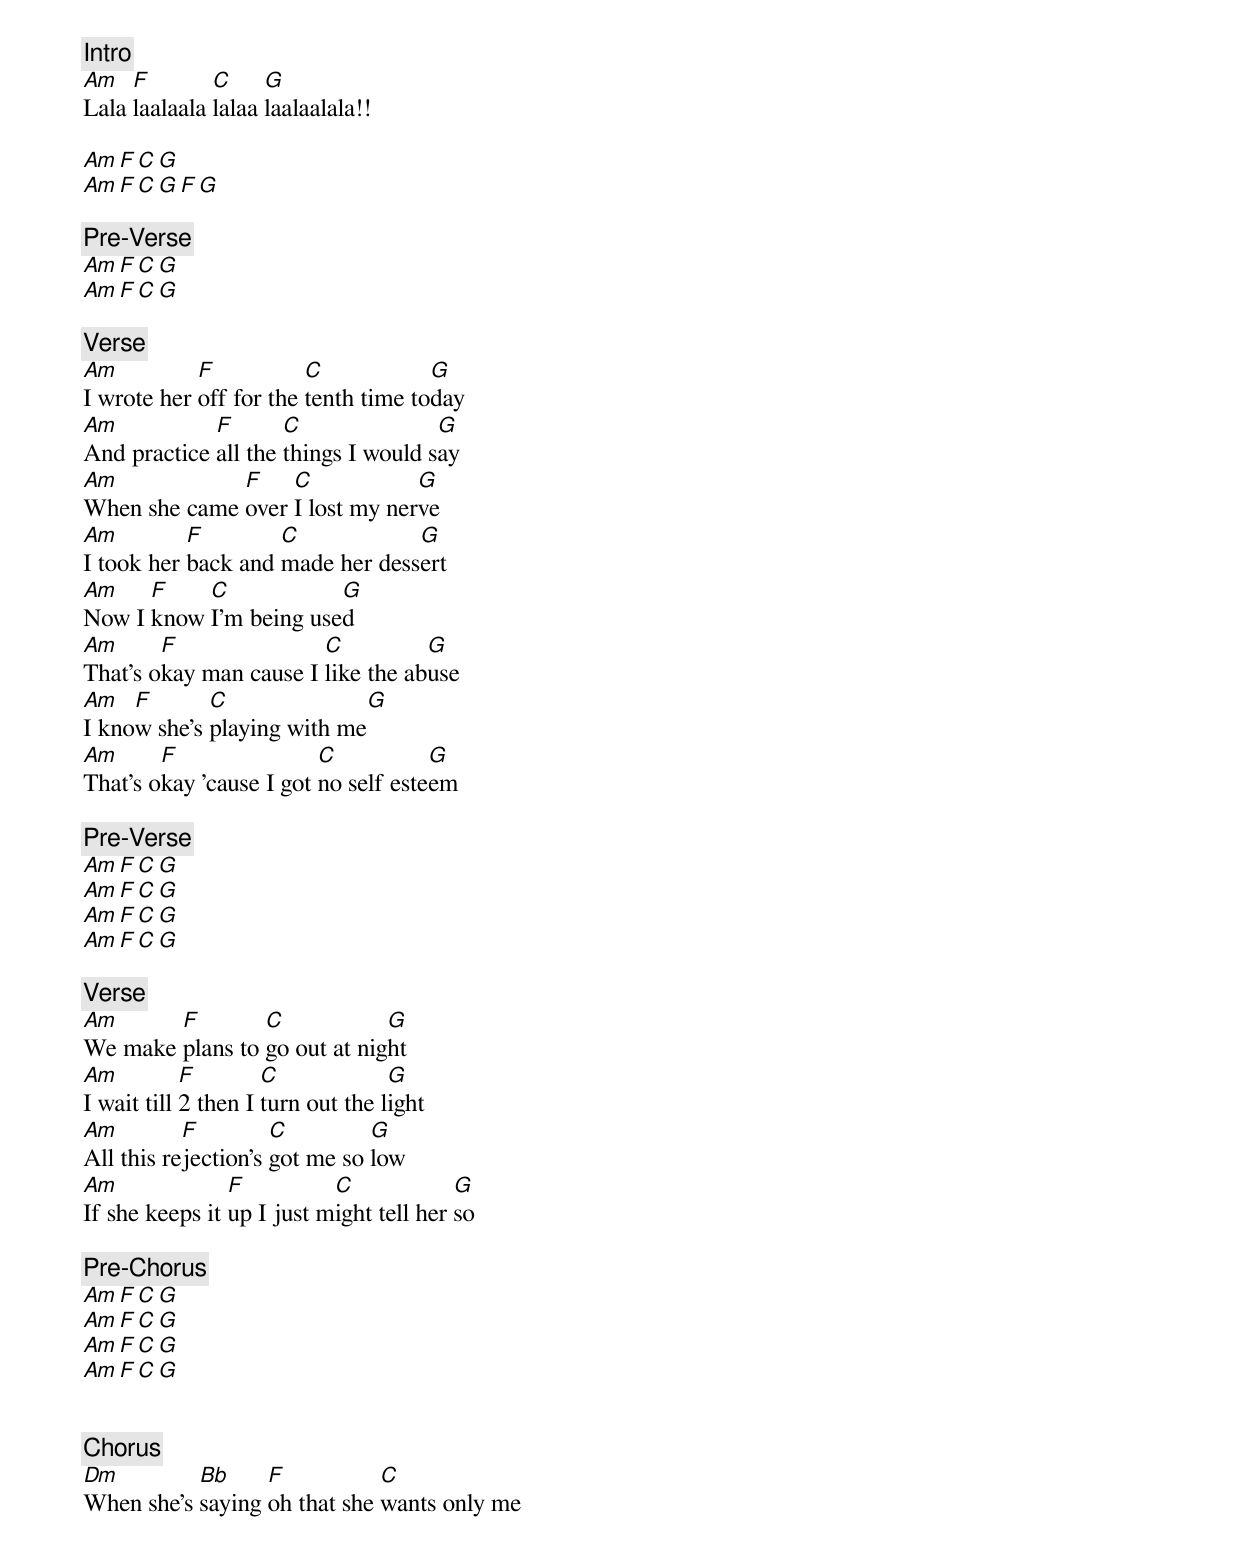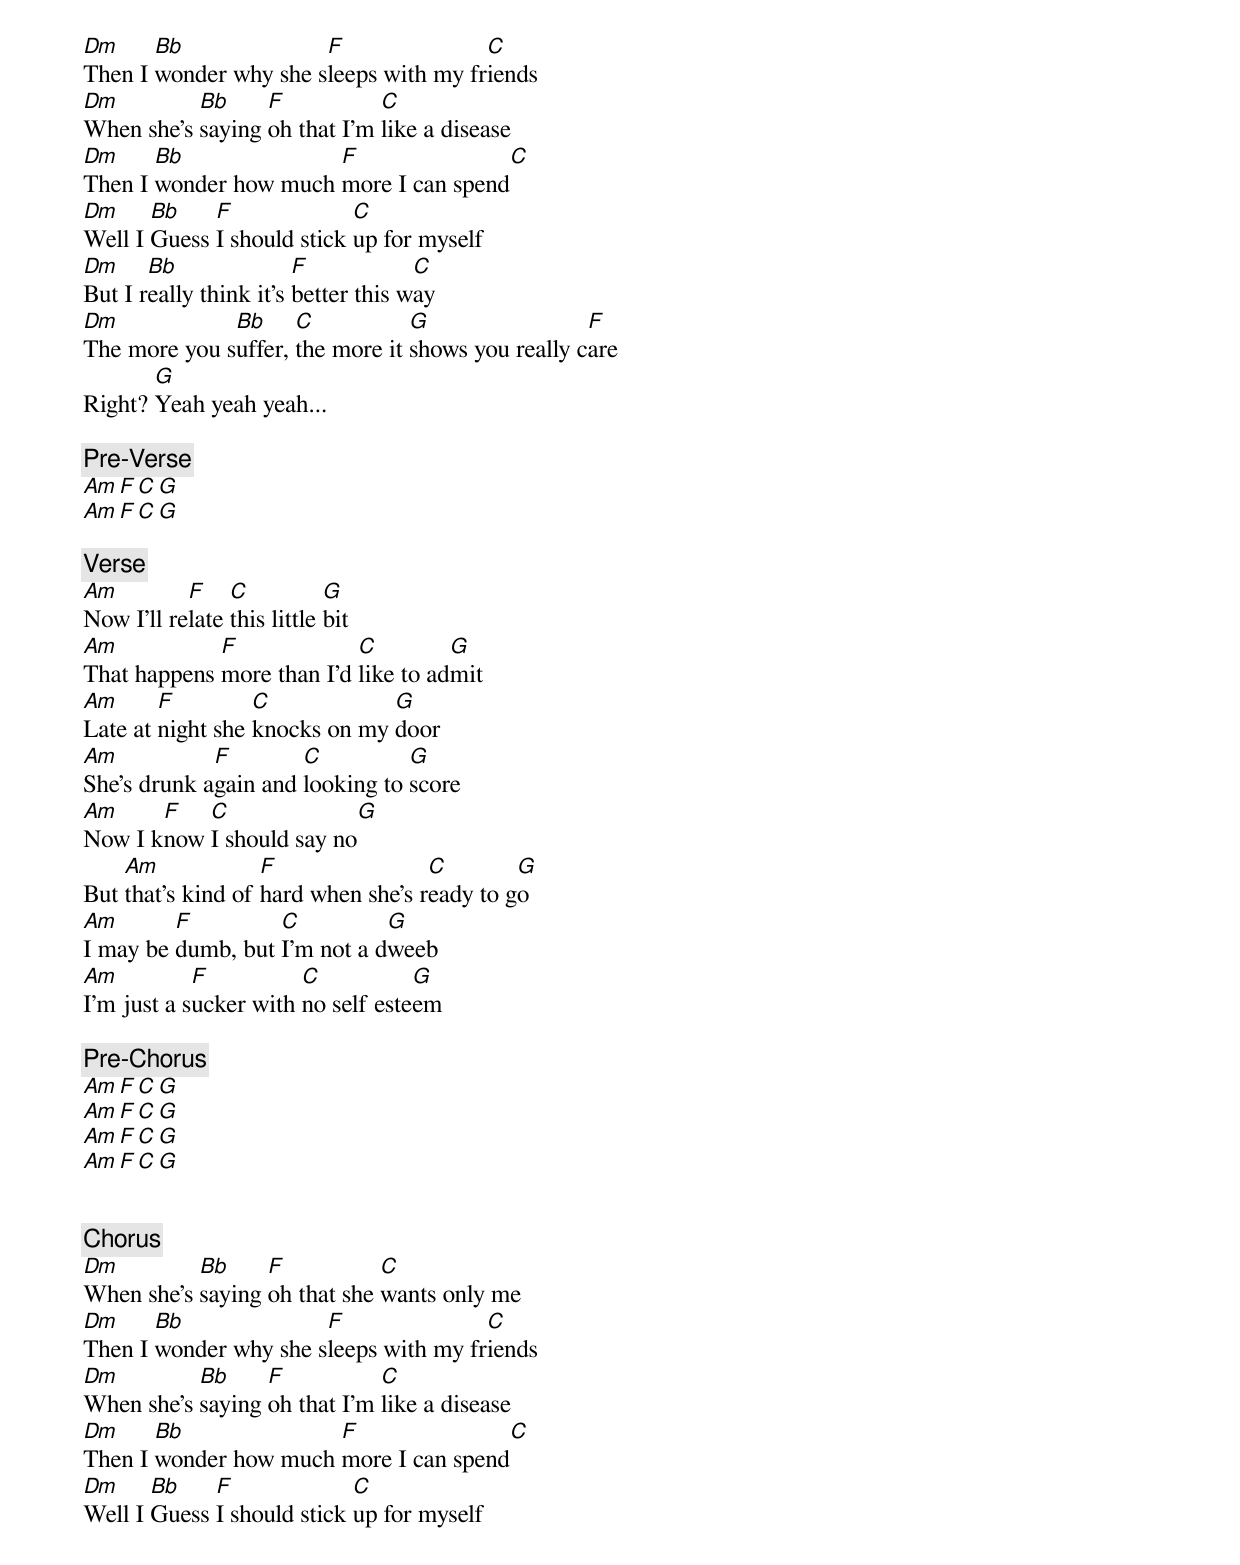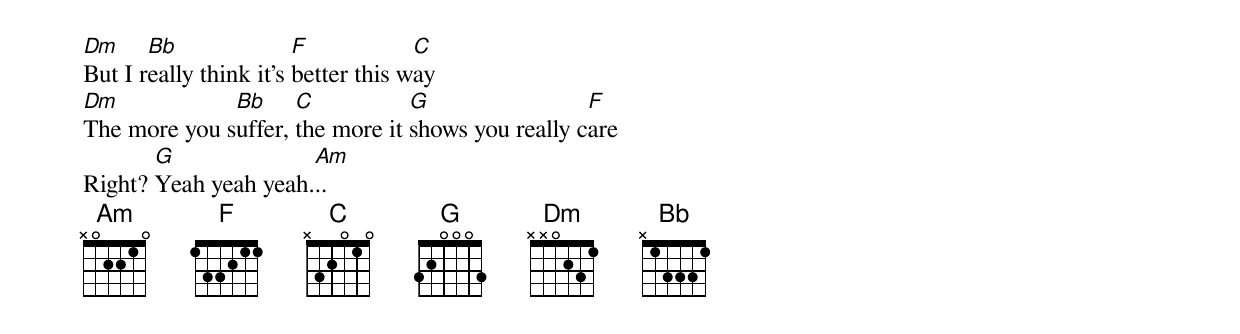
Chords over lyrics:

[Intro]
Am   F        C     G
Lala laalaala lalaa laalaalala!!

Am F C G
Am F C G F G

[Pre-Verse]
Am F C G
Am F C G

[Verse]
Am          F           C            G
I wrote her off for the tenth time today
Am           F       C               G
And practice all the things I would say
Am            F    C            G
When she came over I lost my nerve
Am         F        C            G
I took her back and made her dessert
Am    F    C            G
Now I know I'm being used
Am      F               C          G
That's okay man cause I like the abuse
Am   F       C              G
I know she's playing with me
Am      F                C           G
That's okay 'cause I got no self esteem

[Pre-Verse]
Am F C G
Am F C G
Am F C G
Am F C G

[Verse]
Am      F        C            G
We make plans to go out at night
Am          F        C             G
I wait till 2 then I turn out the light
Am         F         C         G
All this rejection's got me so low
Am              F          C             G
If she keeps it up I just might tell her so

[Pre-Chorus]
Am F C G
Am F C G
Am F C G
Am F C G


[Chorus]
Dm         Bb     F           C
When she's saying oh that she wants only me
Dm     Bb              F               C
Then I wonder why she sleeps with my friends
Dm         Bb     F           C
When she's saying oh that I'm like a disease
Dm     Bb              F               C
Then I wonder how much more I can spend
Dm     Bb    F              C
Well I Guess I should stick up for myself
Dm     Bb               F            C
But I really think it's better this way
Dm            Bb     C           G                 F
The more you suffer, the more it shows you really care
       G
Right? Yeah yeah yeah...

[Pre-Verse]
Am F C G
Am F C G

[Verse]
Am         F    C           G
Now I'll relate this little bit
Am           F             C         G
That happens more than I'd like to admit
Am      F         C            G
Late at night she knocks on my door
Am           F        C          G
She's drunk again and looking to score
Am     F   C              G
Now I know I should say no
    Am             F                C        G
But that's kind of hard when she's ready to go
Am       F         C          G
I may be dumb, but I'm not a dweeb
Am          F          C           G
I'm just a sucker with no self esteem

[Pre-Chorus]
Am F C G
Am F C G
Am F C G
Am F C G


[Chorus]
Dm         Bb     F           C
When she's saying oh that she wants only me
Dm     Bb              F               C
Then I wonder why she sleeps with my friends
Dm         Bb     F           C
When she's saying oh that I'm like a disease
Dm     Bb              F               C
Then I wonder how much more I can spend
Dm     Bb    F              C
Well I Guess I should stick up for myself
Dm     Bb               F            C
But I really think it's better this way
Dm            Bb     C           G                 F
The more you suffer, the more it shows you really care
       G              Am
Right? Yeah yeah yeah...
